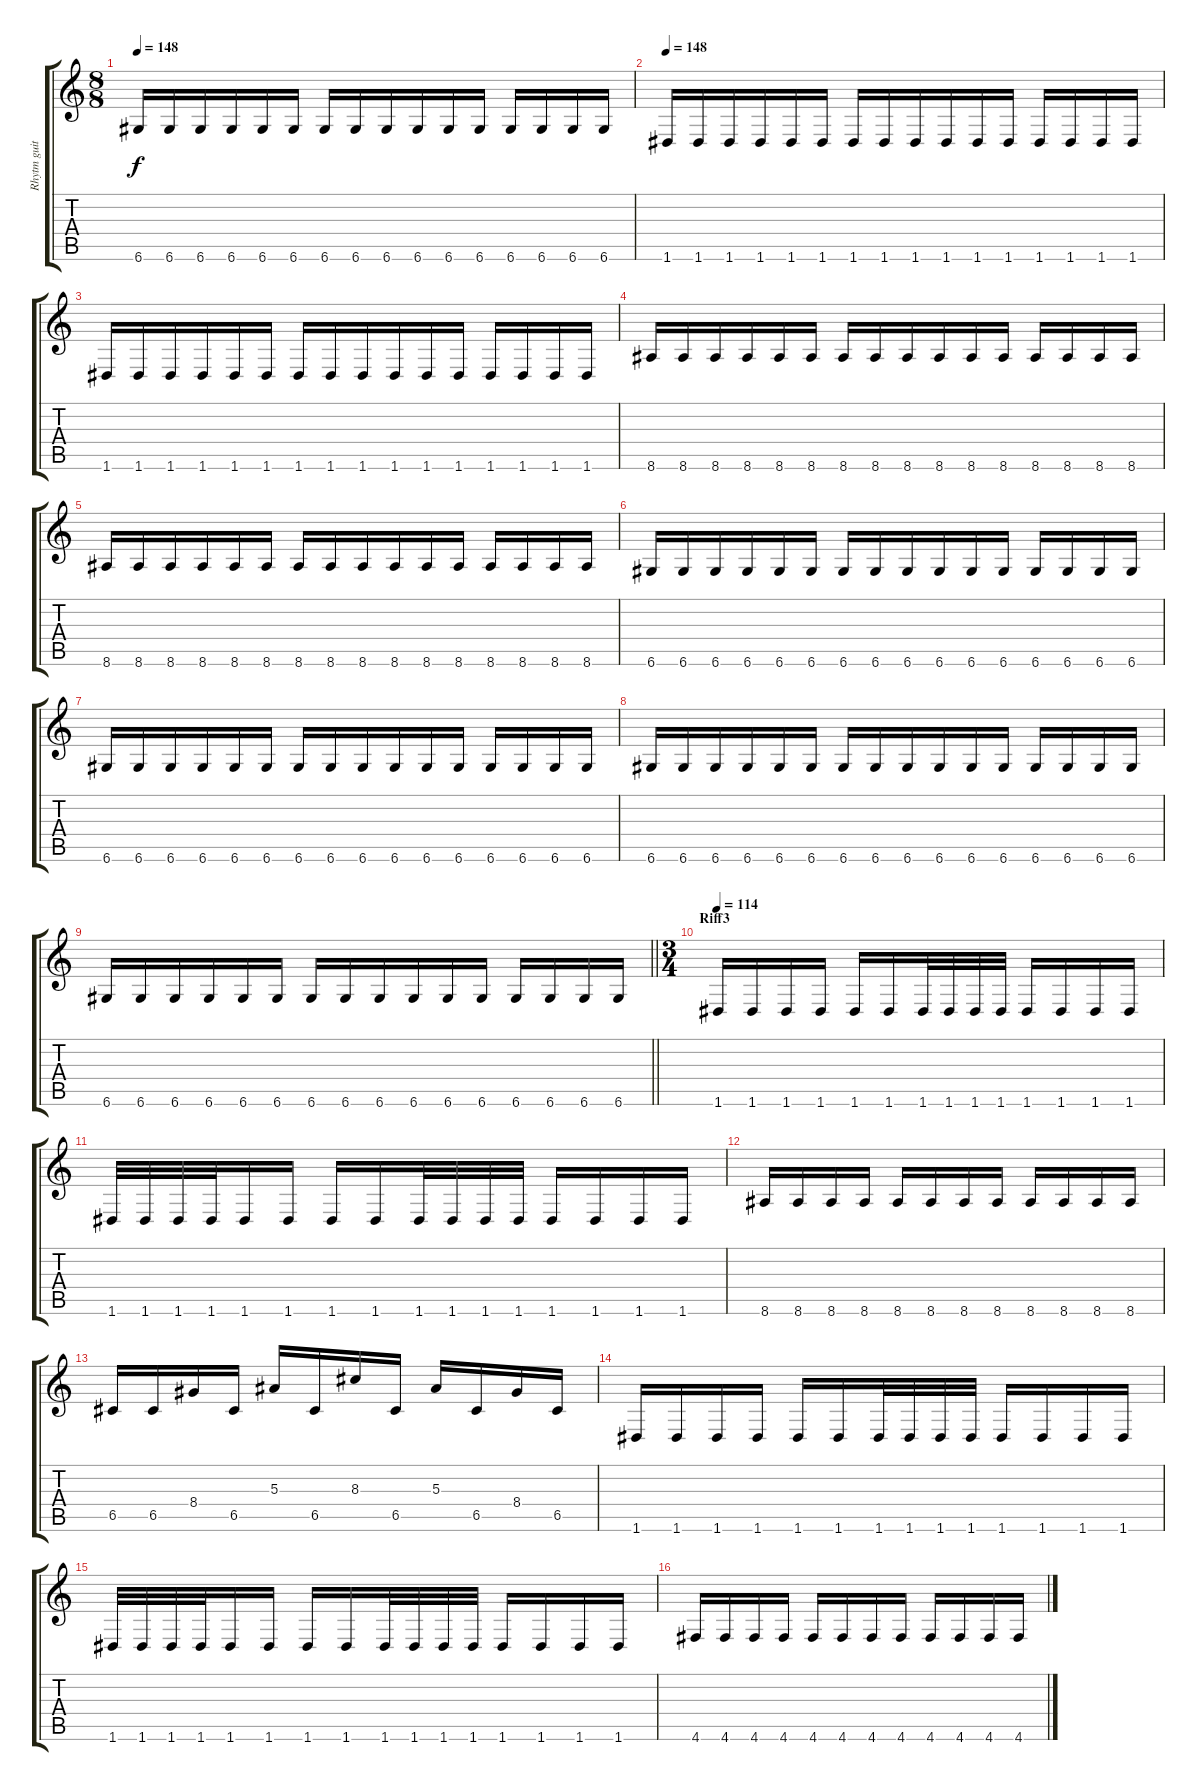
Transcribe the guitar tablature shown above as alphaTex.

\track ("Rhytm guitar" "Rhytm guit") {instrument distortionguitar}
\staff {score tabs}
\tuning (D4 A3 F3 C3 G2 D2) {hide}
\ts (8 8)
\tempo 148
\clef g2
\ks c
6.6.16{dy f} 6.6.16 6.6.16 6.6.16 6.6.16 6.6.16 6.6.16 6.6.16 6.6.16 6.6.16 6.6.16 6.6.16 6.6.16 6.6.16 6.6.16 6.6.16 |
\tempo 148
1.6.16 1.6.16 1.6.16 1.6.16 1.6.16 1.6.16 1.6.16 1.6.16 1.6.16 1.6.16 1.6.16 1.6.16 1.6.16 1.6.16 1.6.16 1.6.16 |
1.6.16 1.6.16 1.6.16 1.6.16 1.6.16 1.6.16 1.6.16 1.6.16 1.6.16 1.6.16 1.6.16 1.6.16 1.6.16 1.6.16 1.6.16 1.6.16 |
8.6.16 8.6.16 8.6.16 8.6.16 8.6.16 8.6.16 8.6.16 8.6.16 8.6.16 8.6.16 8.6.16 8.6.16 8.6.16 8.6.16 8.6.16 8.6.16 |
8.6.16 8.6.16 8.6.16 8.6.16 8.6.16 8.6.16 8.6.16 8.6.16 8.6.16 8.6.16 8.6.16 8.6.16 8.6.16 8.6.16 8.6.16 8.6.16 |
6.6.16 6.6.16 6.6.16 6.6.16 6.6.16 6.6.16 6.6.16 6.6.16 6.6.16 6.6.16 6.6.16 6.6.16 6.6.16 6.6.16 6.6.16 6.6.16 |
6.6.16 6.6.16 6.6.16 6.6.16 6.6.16 6.6.16 6.6.16 6.6.16 6.6.16 6.6.16 6.6.16 6.6.16 6.6.16 6.6.16 6.6.16 6.6.16 |
6.6.16 6.6.16 6.6.16 6.6.16 6.6.16 6.6.16 6.6.16 6.6.16 6.6.16 6.6.16 6.6.16 6.6.16 6.6.16 6.6.16 6.6.16 6.6.16 |
\barLineRight lightlight
6.6.16 6.6.16 6.6.16 6.6.16 6.6.16 6.6.16 6.6.16 6.6.16 6.6.16 6.6.16 6.6.16 6.6.16 6.6.16 6.6.16 6.6.16 6.6.16 |
\ts (3 4)
\section ("" "Riff3")
\tempo 114
1.6.16 1.6.16 1.6.16 1.6.16 1.6.16 1.6.16 1.6.32 1.6.32 1.6.32 1.6.32 1.6.16 1.6.16 1.6.16 1.6.16 |
1.6.32 1.6.32 1.6.32 1.6.32 1.6.16 1.6.16 1.6.16 1.6.16 1.6.32 1.6.32 1.6.32 1.6.32 1.6.16 1.6.16 1.6.16 1.6.16 |
8.6.16 8.6.16 8.6.16 8.6.16 8.6.16 8.6.16 8.6.16 8.6.16 8.6.16 8.6.16 8.6.16 8.6.16 |
6.5.16 6.5.16 8.4.16 6.5.16 5.3.16 6.5.16 8.3.16 6.5.16 5.3.16 6.5.16 8.4.16 6.5.16 |
1.6.16 1.6.16 1.6.16 1.6.16 1.6.16 1.6.16 1.6.32 1.6.32 1.6.32 1.6.32 1.6.16 1.6.16 1.6.16 1.6.16 |
1.6.32 1.6.32 1.6.32 1.6.32 1.6.16 1.6.16 1.6.16 1.6.16 1.6.32 1.6.32 1.6.32 1.6.32 1.6.16 1.6.16 1.6.16 1.6.16 |
4.6.16 4.6.16 4.6.16 4.6.16 4.6.16 4.6.16 4.6.16 4.6.16 4.6.16 4.6.16 4.6.16 4.6.16
